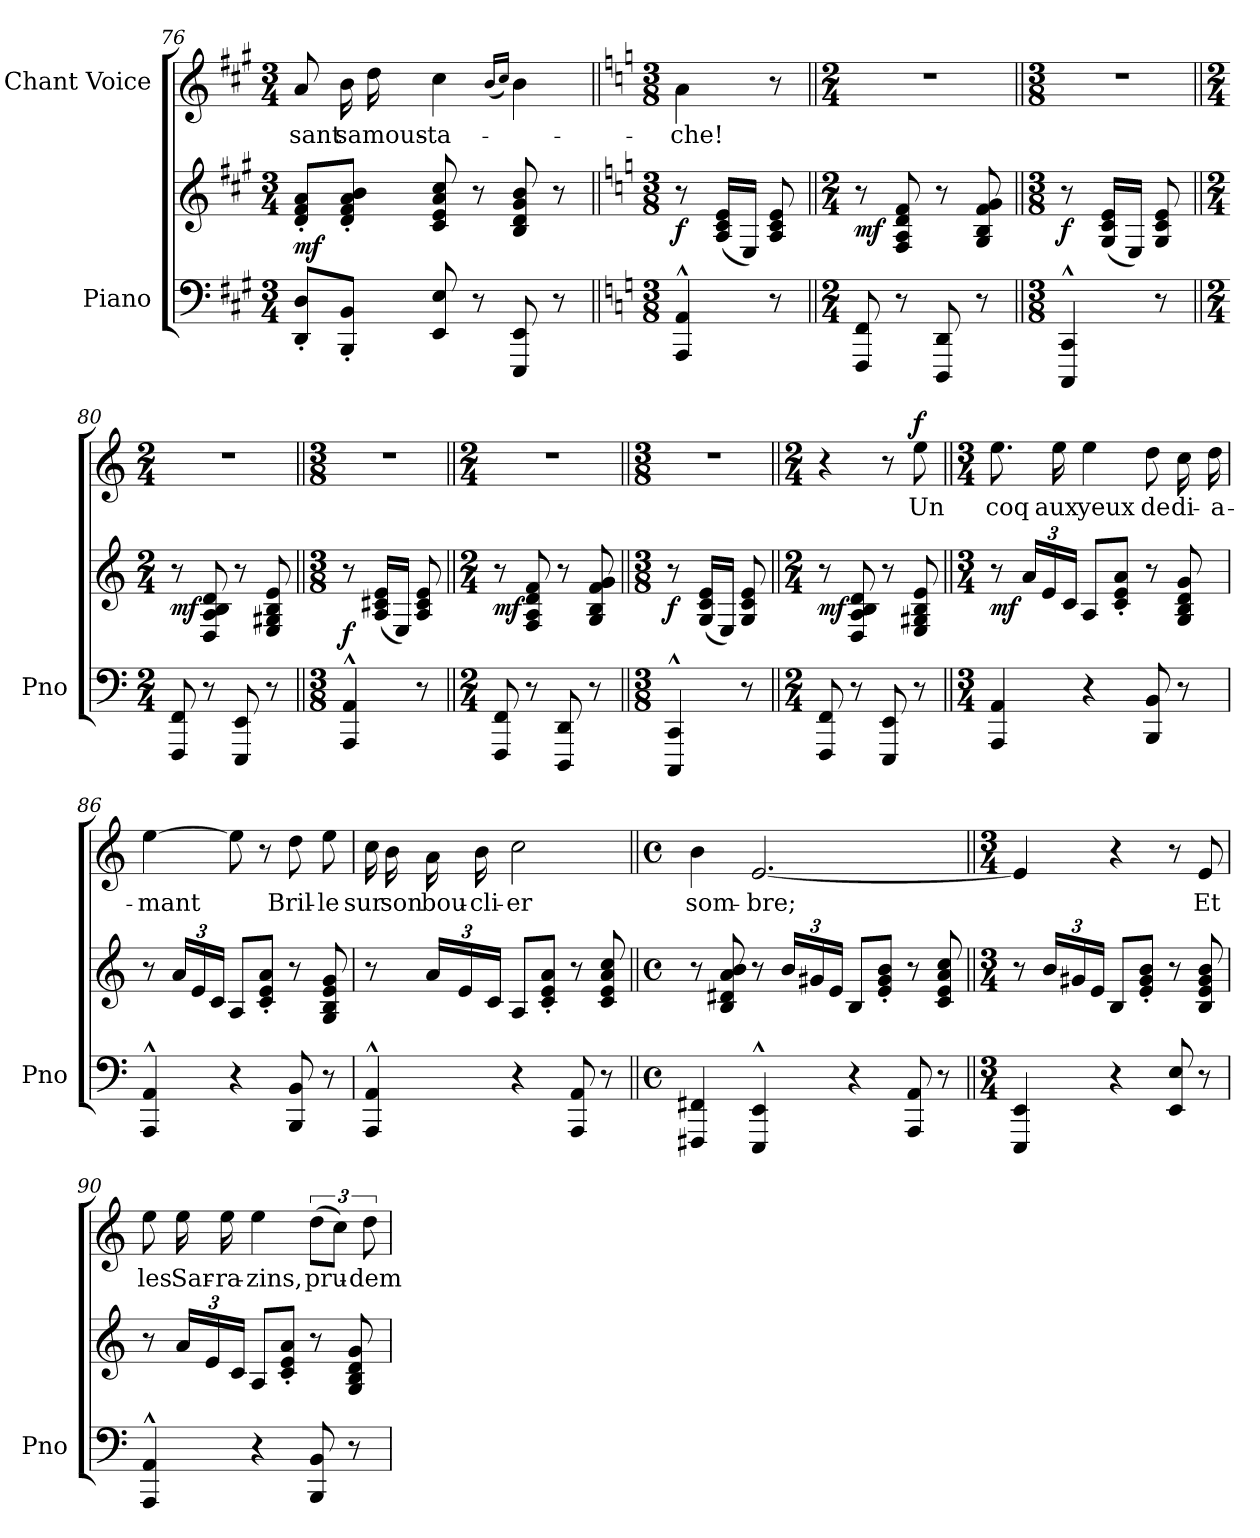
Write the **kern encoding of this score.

**kern	**kern	**dynam	**kern	**text	**dynam
*part2	*part2	*part2	*part1	*part1	*part1
*staff3	*staff2	*staff2/3	*staff1	*staff1	*staff1
*I"Piano	*	*	*I"Chant Voice	*	*
*I'Pno	*	*	*	*	*
*clefF4	*clefG2	*	*clefG2	*	*
*k[f#c#g#]	*k[f#c#g#]	*	*k[f#c#g#]	*	*
*M3/4	*M3/4	*	*M3/4	*	*
=76	=76	=76	=76	=76	=76
!	!	!LO:DY:b	!	!LO:LY:b	!
8DD/' 8D/'L	8d/' 8f#/' 8a/'L	mf	8a/	-sant	.
!	!	!	!	!LO:LY:b	!
8BBB/' 8BB/'J	8d/' 8f#/' 8a/' 8b/'J	.	16b\	sa	.
!	!	!	!	!LO:LY:b	!
.	.	.	16dd\	mous-	.
!	!	!	!	!LO:LY:b	!
8EE/ 8E/	8c#/ 8e/ 8a/ 8cc#/	.	4cc#\	-ta-	.
8r	8r	.	.	.	.
.	.	.	(16qb/LL	.	.
.	.	.	16qcc#/JJ)	.	.
8EEE/ 8EE/	8B/ 8d/ 8g#/ 8b/	.	4b\	.	.
8r	8r	.	.	.	.
=77||	=77||	=77||	=77||	=77||	=77||
*k[]	*k[]	*	*k[]	*	*
*M3/8	*M3/8	*	*M3/8	*	*
!	!	!LO:DY:b	!	!LO:LY:b	!
4AAA/^^ 4AA/^^	8r	f	4a\	-che!	.
.	(16A/ 16c/ 16e/LL	.	.	.	.
.	16E/JJ)	.	.	.	.
8r	8A/ 8c/ 8e/	.	8r	.	.
=78||	=78||	=78||	=78||	=78||	=78||
*M2/4	*M2/4	*	*M2/4	*	*
!	!	!LO:DY:b	!	!	!
8FFF/ 8FF/	8r	mf	2r	.	.
8r	8F/ 8A/ 8d/ 8f/	.	.	.	.
8DDD/ 8DD/	8r	.	.	.	.
8r	8G/ 8B/ 8f/ 8g/	.	.	.	.
!!LO:LB:g=z
=79||	=79||	=79||	=79||	=79||	=79||
*M3/8	*M3/8	*	*M3/8	*	*
!	!	!LO:DY:b	!	!	!
4CCC/^^ 4CC/^^	8r	f	4.r	.	.
.	(16G/ 16c/ 16e/LL	.	.	.	.
.	16E/JJ)	.	.	.	.
8r	8G/ 8c/ 8e/	.	.	.	.
=80||	=80||	=80||	=80||	=80||	=80||
*M2/4	*M2/4	*	*M2/4	*	*
!	!	!LO:DY:b	!	!	!
8FFF/ 8FF/	8r	mf	2r	.	.
8r	8D/ 8A/ 8B/ 8d/	.	.	.	.
8EEE/ 8EE/	8r	.	.	.	.
8r	8E/ 8G#X/ 8B/ 8e/	.	.	.	.
=81||	=81||	=81||	=81||	=81||	=81||
*M3/8	*M3/8	*	*M3/8	*	*
!	!	!LO:DY:b	!	!	!
4AAA/^^ 4AA/^^	8r	f	4.r	.	.
.	(16A/ 16c#X/ 16e/LL	.	.	.	.
.	16E/JJ)	.	.	.	.
8r	8A/ 8c#/ 8e/	.	.	.	.
=82||	=82||	=82||	=82||	=82||	=82||
*M2/4	*M2/4	*	*M2/4	*	*
!	!	!LO:DY:b	!	!	!
8FFF/ 8FF/	8r	mf	2r	.	.
8r	8F/ 8A/ 8d/ 8f/	.	.	.	.
8DDD/ 8DD/	8r	.	.	.	.
8r	8G/ 8B/ 8f/ 8g/	.	.	.	.
=83||	=83||	=83||	=83||	=83||	=83||
*M3/8	*M3/8	*	*M3/8	*	*
!	!	!LO:DY:b	!	!	!
4CCC/^^ 4CC/^^	8r	f	4.r	.	.
.	(16G/ 16c/ 16e/LL	.	.	.	.
.	16E/JJ)	.	.	.	.
8r	8G/ 8c/ 8e/	.	.	.	.
!!LO:PB:g=z
=84||	=84||	=84||	=84||	=84||	=84||
*M2/4	*M2/4	*	*M2/4	*	*
!	!	!LO:DY:b	!	!	!
8FFF/ 8FF/	8r	mf	4r	.	.
8r	8D/ 8A/ 8B/ 8d/	.	.	.	.
8EEE/ 8EE/	8r	.	8r	.	.
!	!	!	!	!LO:LY:b	!LO:DY:a
8r	8E/ 8G#X/ 8B/ 8e/	.	8ee\	Un	f
=85||	=85||	=85||	=85||	=85||	=85||
*M3/4	*M3/4	*	*M3/4	*	*
!	!	!LO:DY:b	!	!LO:LY:b	!
4AAA/ 4AA/	8r	mf	8.ee\	coq	.
*	*Xbrackettup	*	*	*	*
.	24a/LL	.	.	.	.
.	24e/	.	.	.	.
!	!	!	!	!LO:LY:b	!
.	.	.	16ee\	aux	.
.	24c/JJ	.	.	.	.
!	!	!	!	!LO:LY:b	!
4r	8A/L	.	4ee\	yeux	.
.	8c/' 8e/' 8a/'J	.	.	.	.
!	!	!	!	!LO:LY:b	!
8BBB/ 8BB/	8r	.	8dd\	de	.
!	!	!	!	!LO:LY:b	!
8r	8G/ 8B/ 8d/ 8g/	.	16cc\	di-	.
!	!	!	!	!LO:LY:b	!
.	.	.	16dd\	-a-	.
=86	=86	=86	=86	=86	=86
!	!	!	!	!LO:LY:b	!
4AAA/^^ 4AA/^^	8r	.	[4ee\	-mant	.
.	24a/LL	.	.	.	.
.	24e/	.	.	.	.
.	24c/JJ	.	.	.	.
4r	8A/L	.	8ee\]	.	.
.	8c/' 8e/' 8a/'J	.	8r	.	.
!	!	!	!	!LO:LY:b	!
8BBB/ 8BB/	8r	.	8dd\	Bril-	.
!	!	!	!	!LO:LY:b	!
8r	8G/ 8B/ 8e/ 8g/	.	8ee\	-le	.
=87	=87	=87	=87	=87	=87
!	!	!	!	!LO:LY:b	!
4AAA/^^ 4AA/^^	8r	.	16cc\	sur	.
!	!	!	!	!LO:LY:b	!
.	.	.	16b\	son	.
!	!	!	!	!LO:LY:b	!
.	24a/LL	.	16a\	bou-	.
.	24e/	.	.	.	.
!	!	!	!	!LO:LY:b	!
.	.	.	16b\	-cli-	.
.	24c/JJ	.	.	.	.
!	!	!	!	!LO:LY:b	!
4r	8A/L	.	2cc\	-er	.
.	8c/' 8e/' 8a/'J	.	.	.	.
8AAA/ 8AA/	8r	.	.	.	.
8r	8c/ 8e/ 8a/ 8cc/	.	.	.	.
!!LO:LB:g=z
=88||	=88||	=88||	=88||	=88||	=88||
*M4/4	*M4/4	*	*M4/4	*	*
*met(c)	*met(c)	*	*met(c)	*	*
!	!	!	!	!LO:LY:b	!
4FFF#X/ 4FF#X/	8r	.	4b\	som-	.
.	8B/ 8d#X/ 8a/ 8b/	.	.	.	.
!	!	!	!	!LO:LY:b	!
4EEE/^^ 4EE/^^	8r	.	[2.e/	-bre;	.
.	24b/LL	.	.	.	.
.	24g#X/	.	.	.	.
.	24e/JJ	.	.	.	.
4r	8B/L	.	.	.	.
.	8e/' 8g#/' 8b/'J	.	.	.	.
8AAA/ 8AA/	8r	.	.	.	.
8r	8c/ 8e/ 8a/ 8cc/	.	.	.	.
=89||	=89||	=89||	=89||	=89||	=89||
*M3/4	*M3/4	*	*M3/4	*	*
4EEE/ 4EE/	8r	.	4e/]	.	.
.	24b/LL	.	.	.	.
.	24g#X/	.	.	.	.
.	24e/JJ	.	.	.	.
4r	8B/L	.	4r	.	.
.	8e/' 8g#/' 8b/'J	.	.	.	.
8EE/ 8E/	8r	.	8r	.	.
!	!	!	!	!LO:LY:b	!
8r	8B/ 8e/ 8g#/ 8b/	.	8e/	Et	.
=90	=90	=90	=90	=90	=90
!	!	!	!	!LO:LY:b	!
4AAA/^^ 4AA/^^	8r	.	8ee\	les	.
!	!	!	!	!LO:LY:b	!
.	24a/LL	.	16ee\	Sar-	.
.	24e/	.	.	.	.
!	!	!	!	!LO:LY:b	!
.	.	.	16ee\	-ra-	.
.	24c/JJ	.	.	.	.
!	!	!	!	!LO:LY:b	!
4r	8A/L	.	4ee\	-zins,	.
.	8c/' 8e/' 8a/'J	.	.	.	.
!	!	!	!	!LO:LY:b	!
8BBB/ 8BB/	8r	.	(12dd\L	pru-	.
.	.	.	12cc\J)	.	.
8r	8G/ 8B/ 8d/ 8g/	.	.	.	.
!	!	!	!	!LO:LY:b	!
.	.	.	12dd\	-dem-	.
=	=	=	=	=	=
*-	*-	*-	*-	*-	*-
